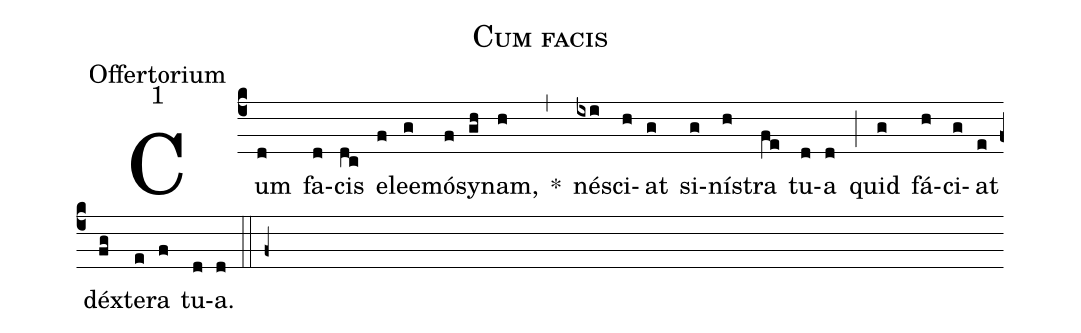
name:Cum facis;
office-part:Offertorium;
mode:1;
%%
(c4) Cum(d) fa(d)cis(dc) e(f)lee(g)mó(f)sy(gh)nam,(h) *(,) né(ixi)sci(h)at(g) si(g)nís(h)tra(fe) tu(d)a(d) (;) quid(g) fá(h)ci(g)at(e) déx(fg)te(e)ra(f) tu(d)a.(d) (::f+)
